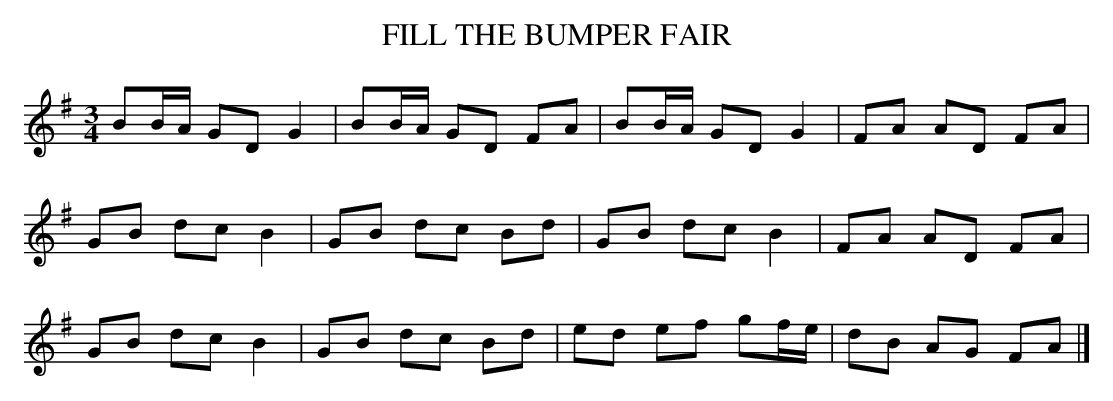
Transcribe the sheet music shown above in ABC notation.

X:1
T:FILL THE BUMPER FAIR
Y:"lively"
M:3/4
L:1/8
K:G
BB/A/ GD G2|BB/A/ GD FA|BB/A/ GD G2|FA AD FA|
GB dc B2|GB dc Bd|GB dc B2|FA AD FA|
GB dc B2|GB dc Bd|ed ef gf/e/|dB AG FA|]
